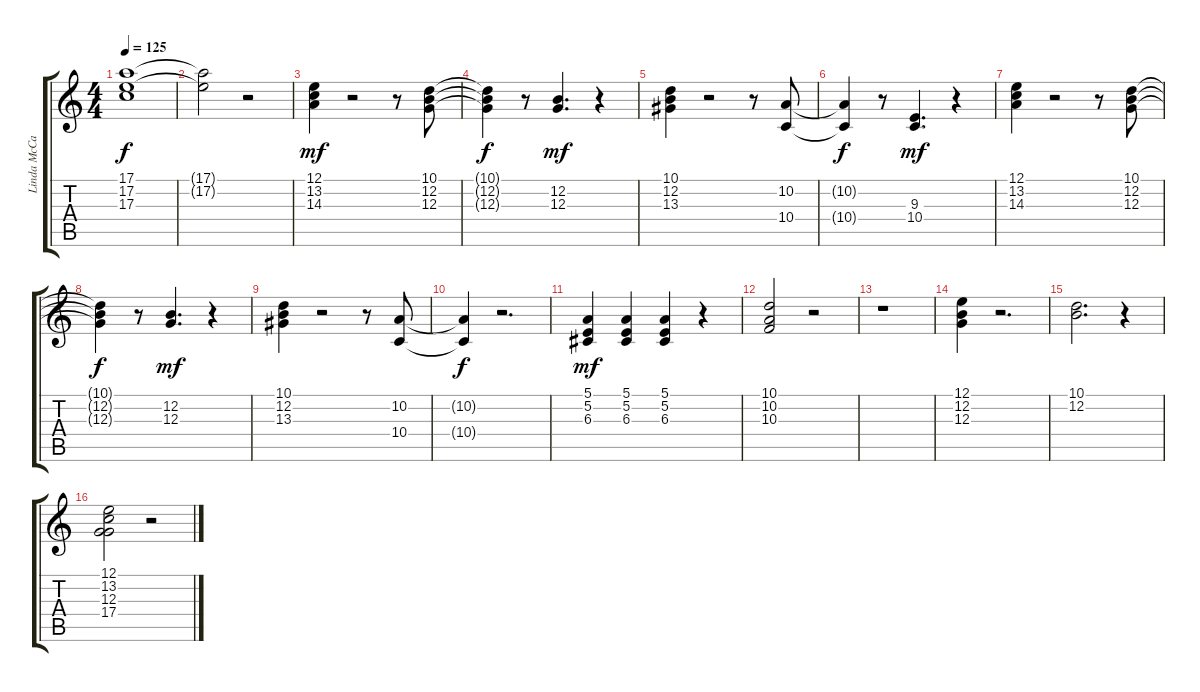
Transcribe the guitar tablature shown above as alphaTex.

\track ("Linda McCartney HR" "Linda McCa") {instrument acousticgrandpiano}
\staff {score tabs}
\tuning (E4 B3 G3 D3 A2 E2) {hide}
\ts (4 4)
\tempo 125
\clef g2
\ks c
(17.1{t} 17.2{t} 17.3{t}).1{dy f} |
(17.1{t} 17.2{t}).2 r.2 |
(12.1 13.2 14.3).4{dy mf} r.2 r.8 (10.1 12.2 12.3).8 |
(10.1{t} 12.2{t} 12.3{t}).4{dy f} r.8 (12.2 12.3).4{d dy mf} r.4 |
(10.1 12.2 13.3).4 r.2 r.8 (10.2 10.4).8 |
(10.2{t} 10.4{t}).4{dy f} r.8 (9.3 10.4).4{d dy mf} r.4 |
(12.1 13.2 14.3).4 r.2 r.8 (10.1 12.2 12.3).8 |
(10.1{t} 12.2{t} 12.3{t}).4{dy f} r.8 (12.2 12.3).4{d dy mf} r.4 |
(10.1 12.2 13.3).4 r.2 r.8 (10.2 10.4).8 |
(10.2{t} 10.4{t}).4{dy f} r.2{d} |
(5.1 5.2 6.3).4{dy mf} (5.1 5.2 6.3).4 (5.1 5.2 6.3).4 r.4 |
(10.1 10.2 10.3).2 r.2 |
r.1 |
(12.1 12.2 12.3).4 r.2{d} |
(10.1 12.2).2{d} r.4 |
(12.1 13.2 12.3 17.4).2 r.2
